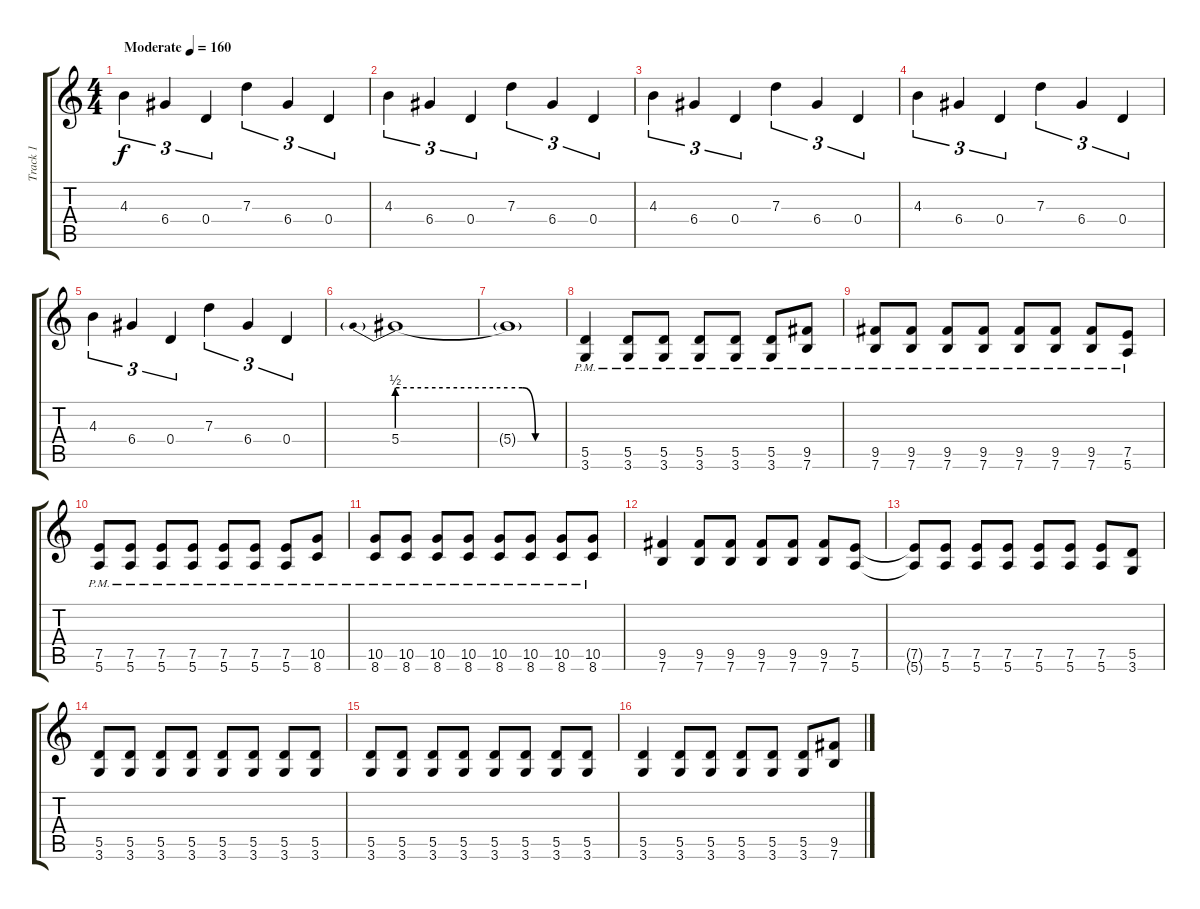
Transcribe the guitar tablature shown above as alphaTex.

\track ("Track 1" "Track 1") {instrument overdrivenguitar}
\staff {score tabs}
\tuning (E4 B3 G3 D3 A2 E2) {hide}
\ts (4 4)
\tempo (160 "Moderate")
\clef g2
\ks c
4.3.4{tu (3 2) dy f instrument overdrivenguitar} 6.4.4{tu (3 2)} 0.4.4{tu (3 2)} 7.3.4{tu (3 2)} 6.4.4{tu (3 2)} 0.4.4{tu (3 2)} |
4.3.4{tu (3 2)} 6.4.4{tu (3 2)} 0.4.4{tu (3 2)} 7.3.4{tu (3 2)} 6.4.4{tu (3 2)} 0.4.4{tu (3 2)} |
4.3.4{tu (3 2)} 6.4.4{tu (3 2)} 0.4.4{tu (3 2)} 7.3.4{tu (3 2)} 6.4.4{tu (3 2)} 0.4.4{tu (3 2)} |
4.3.4{tu (3 2)} 6.4.4{tu (3 2)} 0.4.4{tu (3 2)} 7.3.4{tu (3 2)} 6.4.4{tu (3 2)} 0.4.4{tu (3 2)} |
4.3.4{tu (3 2)} 6.4.4{tu (3 2)} 0.4.4{tu (3 2)} 7.3.4{tu (3 2)} 6.4.4{tu (3 2)} 0.4.4{tu (3 2)} |
5.4{be (prebend 0 2 60 2)}.1 |
5.4{be (custom 0 2 15 2 30 0 60 0) t}.1 |
(5.5{pm} 3.6{pm}).4 (5.5{pm} 3.6{pm}).8 (5.5{pm} 3.6{pm}).8 (5.5{pm} 3.6{pm}).8 (5.5{pm} 3.6{pm}).8 (5.5{pm} 3.6{pm}).8 (9.5{pm} 7.6{pm}).8 |
(9.5{pm} 7.6{pm}).8 (9.5{pm} 7.6{pm}).8 (9.5{pm} 7.6{pm}).8 (9.5{pm} 7.6{pm}).8 (9.5{pm} 7.6{pm}).8 (9.5{pm} 7.6{pm}).8 (9.5{pm} 7.6{pm}).8 (7.5{pm} 5.6{pm}).8 |
(7.5{pm} 5.6{pm}).8 (7.5{pm} 5.6{pm}).8 (7.5{pm} 5.6{pm}).8 (7.5{pm} 5.6{pm}).8 (7.5{pm} 5.6{pm}).8 (7.5{pm} 5.6{pm}).8 (7.5{pm} 5.6{pm}).8 (10.5{pm} 8.6{pm}).8 |
(10.5{pm} 8.6{pm}).8 (10.5{pm} 8.6{pm}).8 (10.5{pm} 8.6{pm}).8 (10.5{pm} 8.6{pm}).8 (10.5{pm} 8.6{pm}).8 (10.5{pm} 8.6{pm}).8 (10.5{pm} 8.6{pm}).8 (10.5{pm} 8.6{pm}).8 |
(9.5 7.6).4 (9.5 7.6).8 (9.5 7.6).8 (9.5 7.6).8 (9.5 7.6).8 (9.5 7.6).8 (7.5 5.6).8 |
(7.5{t} 5.6{t}).8 (7.5 5.6).8 (7.5 5.6).8 (7.5 5.6).8 (7.5 5.6).8 (7.5 5.6).8 (7.5 5.6).8 (5.5 3.6).8 |
(5.5 3.6).8 (5.5 3.6).8 (5.5 3.6).8 (5.5 3.6).8 (5.5 3.6).8 (5.5 3.6).8 (5.5 3.6).8 (5.5 3.6).8 |
(5.5 3.6).8 (5.5 3.6).8 (5.5 3.6).8 (5.5 3.6).8 (5.5 3.6).8 (5.5 3.6).8 (5.5 3.6).8 (5.5 3.6).8 |
(5.5 3.6).4 (5.5 3.6).8 (5.5 3.6).8 (5.5 3.6).8 (5.5 3.6).8 (5.5 3.6).8 (9.5 7.6).8
